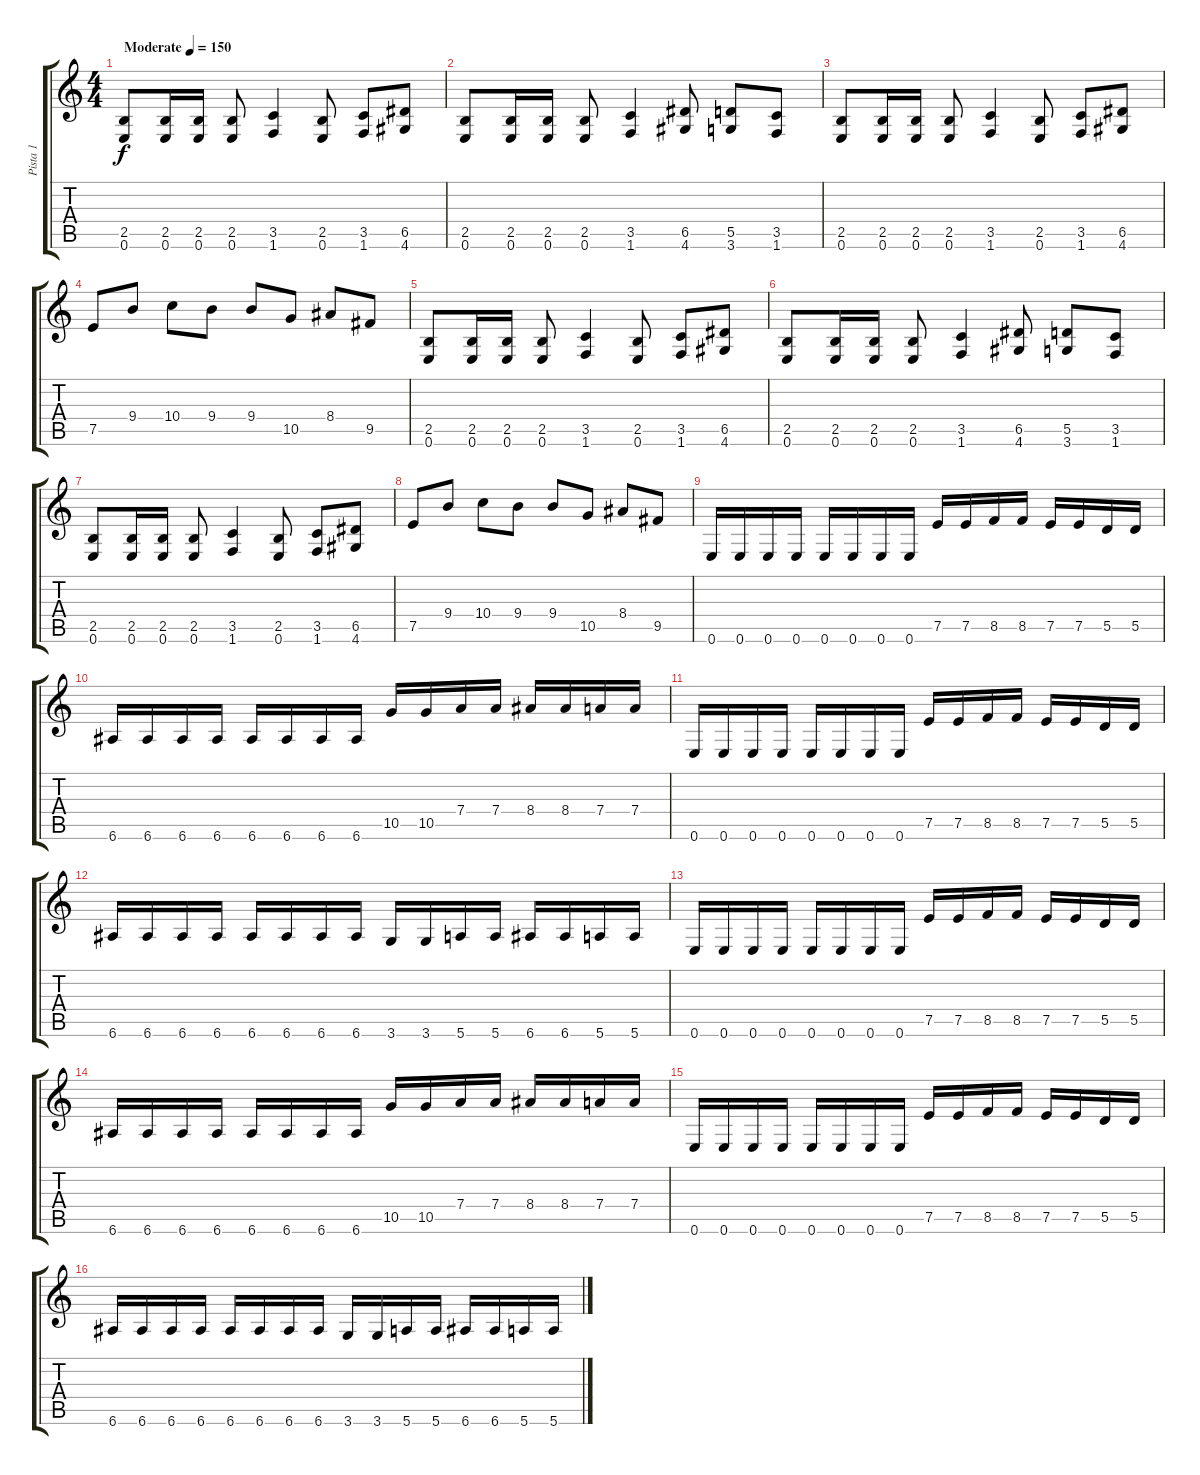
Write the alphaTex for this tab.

\track ("Pista 1" "Pista 1") {instrument distortionguitar}
\staff {score tabs}
\tuning (E4 B3 G3 D3 A2 E2) {hide}
\ts (4 4)
\tempo (150 "Moderate")
\clef g2
\ks c
(2.5 0.6).8{dy f instrument distortionguitar} (2.5 0.6).16 (2.5 0.6).16 (2.5 0.6).8 (3.5 1.6).4 (2.5 0.6).8 (3.5 1.6).8 (6.5 4.6).8 |
(2.5 0.6).8 (2.5 0.6).16 (2.5 0.6).16 (2.5 0.6).8 (3.5 1.6).4 (6.5 4.6).8 (5.5 3.6).8 (3.5 1.6).8 |
(2.5 0.6).8 (2.5 0.6).16 (2.5 0.6).16 (2.5 0.6).8 (3.5 1.6).4 (2.5 0.6).8 (3.5 1.6).8 (6.5 4.6).8 |
7.5.8 9.4.8 10.4.8 9.4.8 9.4.8 10.5.8 8.4.8 9.5.8 |
(2.5 0.6).8 (2.5 0.6).16 (2.5 0.6).16 (2.5 0.6).8 (3.5 1.6).4 (2.5 0.6).8 (3.5 1.6).8 (6.5 4.6).8 |
(2.5 0.6).8 (2.5 0.6).16 (2.5 0.6).16 (2.5 0.6).8 (3.5 1.6).4 (6.5 4.6).8 (5.5 3.6).8 (3.5 1.6).8 |
(2.5 0.6).8 (2.5 0.6).16 (2.5 0.6).16 (2.5 0.6).8 (3.5 1.6).4 (2.5 0.6).8 (3.5 1.6).8 (6.5 4.6).8 |
7.5.8 9.4.8 10.4.8 9.4.8 9.4.8 10.5.8 8.4.8 9.5.8 |
0.6.16 0.6.16 0.6.16 0.6.16 0.6.16 0.6.16 0.6.16 0.6.16 7.5.16 7.5.16 8.5.16 8.5.16 7.5.16 7.5.16 5.5.16 5.5.16 |
6.6.16 6.6.16 6.6.16 6.6.16 6.6.16 6.6.16 6.6.16 6.6.16 10.5.16 10.5.16 7.4.16 7.4.16 8.4.16 8.4.16 7.4.16 7.4.16 |
0.6.16 0.6.16 0.6.16 0.6.16 0.6.16 0.6.16 0.6.16 0.6.16 7.5.16 7.5.16 8.5.16 8.5.16 7.5.16 7.5.16 5.5.16 5.5.16 |
6.6.16 6.6.16 6.6.16 6.6.16 6.6.16 6.6.16 6.6.16 6.6.16 3.6.16 3.6.16 5.6.16 5.6.16 6.6.16 6.6.16 5.6.16 5.6.16 |
0.6.16 0.6.16 0.6.16 0.6.16 0.6.16 0.6.16 0.6.16 0.6.16 7.5.16 7.5.16 8.5.16 8.5.16 7.5.16 7.5.16 5.5.16 5.5.16 |
6.6.16 6.6.16 6.6.16 6.6.16 6.6.16 6.6.16 6.6.16 6.6.16 10.5.16 10.5.16 7.4.16 7.4.16 8.4.16 8.4.16 7.4.16 7.4.16 |
0.6.16 0.6.16 0.6.16 0.6.16 0.6.16 0.6.16 0.6.16 0.6.16 7.5.16 7.5.16 8.5.16 8.5.16 7.5.16 7.5.16 5.5.16 5.5.16 |
6.6.16 6.6.16 6.6.16 6.6.16 6.6.16 6.6.16 6.6.16 6.6.16 3.6.16 3.6.16 5.6.16 5.6.16 6.6.16 6.6.16 5.6.16 5.6.16
